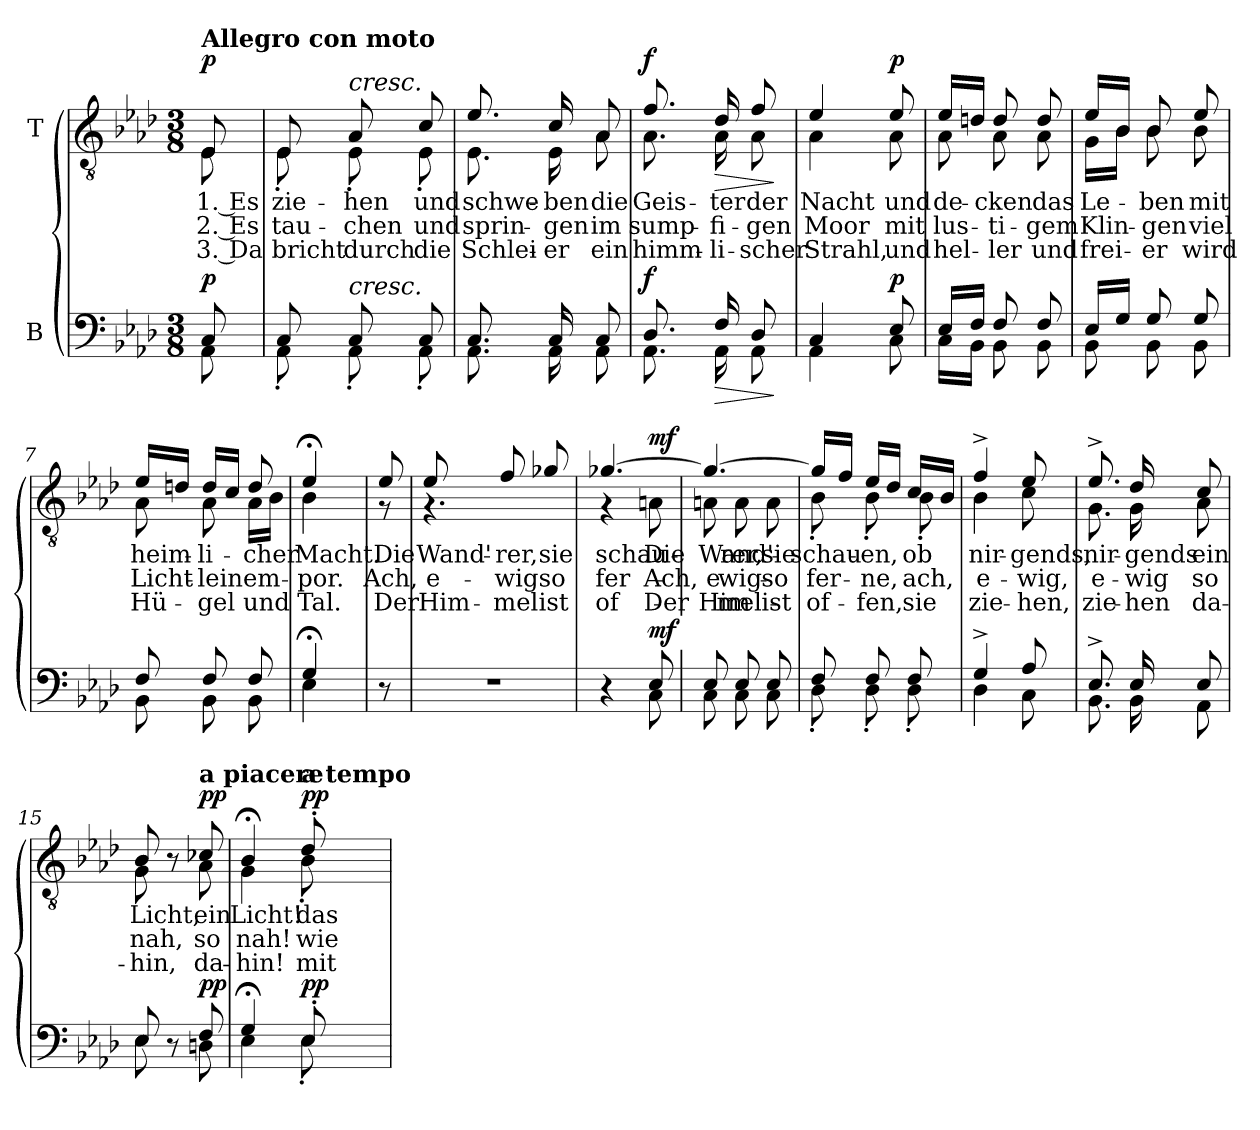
**kern	**dynam	**kern	**text	**text	**text	**dynam
*part2	*part2	*part1	*part1	*part1	*part1	*part1
*staff2	*staff2	*staff1	*staff1	*staff1	*staff1	*staff1
*I"B	*	*I"T	*	*	*	*
*clefF4	*	*clefGv2	*	*	*	*
*k[b-e-a-d-]	*	*k[b-e-a-d-]	*	*	*	*
*M3/8	*	*M3/8	*	*	*	*
=	=	=	=	=	=	=
*^	*	*^	*	*	*	*
!	!	!	!LO:TX:a:B:t=Allegro con moto	!	!	!	!	!
!	!	!LO:DY:a	!	!	!LO:LY:b	!LO:LY:b	!LO:LY:b	!LO:DY:a
8C/	8AA-\	p	8E-/	8E-\	1. Es	2. Es	3. Da	p
=1	=1	=1	=1	=1	=1	=1	=1	=1
!	!	!	!	!	!LO:LY:b	!LO:LY:b	!LO:LY:b	!
8C/	8AA-'\	.	8E-/	8E-'\	zie-	tau-	bricht	.
!	!	!	!LO:TX:a:i:t=cresc.	!	!	!	!	!
!LO:TX:a:i:t=cresc.	!	!	!	!	!	!	!	!
!	!	!	!	!	!LO:LY:b	!LO:LY:b	!LO:LY:b	!
8C/	8AA-'\	.	8A-/	8E-'\	-hen	-chen	durch	.
!	!	!	!	!	!LO:LY:b	!LO:LY:b	!LO:LY:b	!
8C/	8AA-'\	.	8c/	8E-'\	und	und	die	.
=2	=2	=2	=2	=2	=2	=2	=2	=2
!	!	!	!	!	!LO:LY:b	!LO:LY:b	!LO:LY:b	!
8.C/	8.AA-\	.	8.e-/	8.E-\	schwe-	sprin-	Schlei-	.
!	!	!	!	!	!LO:LY:b	!LO:LY:b	!LO:LY:b	!
16C/	16AA-\	.	16c/	16E-\	-ben	-gen	-er	.
!	!	!	!	!	!LO:LY:b	!LO:LY:b	!LO:LY:b	!
8C/	8AA-\	.	8A-/	8A-\	die	im	ein	.
=3	=3	=3	=3	=3	=3	=3	=3	=3
!	!	!LO:DY:a	!	!	!LO:LY:b	!LO:LY:b	!LO:LY:b	!LO:DY:a
8.D-/	8.AA-\	f	8.f/	8.A-\	Geis-	sump-	himm-	f
!	!	!LO:HP:b	!	!	!LO:LY:b	!LO:LY:b	!LO:LY:b	!LO:HP:b
16F/	16AA-\	>	16d-/	16A-\	-ter	-fi-	-li-	>
!	!	!	!	!	!LO:LY:b	!LO:LY:b	!LO:LY:b	!
8D-/	8AA-\	.	8f/	8A-\	der	-gen	-scher	.
*v	*v	*	*	*	*	*	*	*
*	*	*v	*v	*	*	*	*
.	]	.	.	.	.	]
=4	=4	=4	=4	=4	=4	=4
*^	*	*^	*	*	*	*
!	!	!	!	!	!LO:LY:b	!LO:LY:b	!LO:LY:b	!
4C/	4AA-\	.	4e-/	4A-\	Nacht	Moor	Strahl,	.
!	!	!LO:DY:a	!	!	!LO:LY:b	!LO:LY:b	!LO:LY:b	!LO:DY:a
8E-/	8C\	p	8e-/	8A-\	und	mit	und	p
!!LO:LB:g=z	!!
=5	=5	=5	=5	=5	=5	=5	=5	=5
!	!	!	!	!	!LO:LY:b	!LO:LY:b	!LO:LY:b	!
16E-/LL	16C\LL	.	16e-/LL	8A-\	de-	lus-	hel-	.
16F/JJ	16BB-\JJ	.	16dn/JJ	.	.	.	.	.
!	!	!	!	!	!LO:LY:b	!LO:LY:b	!LO:LY:b	!
8F/	8BB-\	.	8d/	8A-\	-cken	-ti-	-ler	.
!	!	!	!	!	!LO:LY:b	!LO:LY:b	!LO:LY:b	!
8F/	8BB-\	.	8d/	8A-\	das	-gem	und	.
=6	=6	=6	=6	=6	=6	=6	=6	=6
!	!	!	!	!	!LO:LY:b	!LO:LY:b	!LO:LY:b	!
16E-/LL	8BB-\	.	16e-/LL	16G\LL	Le-	Klin-	frei-	.
16G/JJ	.	.	16B-/JJ	16B-\JJ	.	.	.	.
!	!	!	!	!	!LO:LY:b	!LO:LY:b	!LO:LY:b	!
8G/	8BB-\	.	8B-/	8B-\	-ben	-gen	-er	.
!	!	!	!	!	!LO:LY:b	!LO:LY:b	!LO:LY:b	!
8G/	8BB-\	.	8e-/	8B-\	mit	viel	wird	.
=7	=7	=7	=7	=7	=7	=7	=7	=7
!	!	!	!	!	!LO:LY:b	!LO:LY:b	!LO:LY:b	!
8F/	8BB-\	.	16e-/LL	8A-\	heim-	Licht-	Hü-	.
.	.	.	16dn/JJ	.	.	.	.	.
!	!	!	!	!	!LO:LY:b	!LO:LY:b	!LO:LY:b	!
8F/	8BB-\	.	16d/LL	8A-\	-li-	-lein	-gel	.
.	.	.	16c/JJ	.	.	.	.	.
!	!	!	!	!	!LO:LY:b	!LO:LY:b	!LO:LY:b	!
8F/	8BB-\	.	8d/	16A-\LL	-cher	em-	und	.
.	.	.	.	16B-\JJ	.	.	.	.
=8	=8	=8	=8	=8	=8	=8	=8	=8
!	!	!	!	!	!LO:LY:b	!LO:LY:b	!LO:LY:b	!
4G;</	4E-\	.	4e-;</	4B-\	Macht.	-por.	Tal.	.
!!LO:LB:g=z	!!
=8X1	=8X1	=8X1	=8X1	=8X1	=8X1	=8X1	=8X1	=8X1
!	!	!	!	!	!LO:LY:b	!LO:LY:b	!LO:LY:b	!
8r	8ryy	.	8e-/	8r	Die	Ach,	Der	.
=9	=9	=9	=9	=9	=9	=9	=9	=9
!	!	!	!	!	!LO:LY:b	!LO:LY:b	!LO:LY:b	!LO:HP:b
4.r	4.ryy	.	8e-/	4.r	Wand'-	e-	Him-	<
!	!	!	!	!	!LO:LY:b	!LO:LY:b	!LO:LY:b	!
.	.	.	8f/	.	-rer,	-wig	-mel	.
!	!	!	!	!	!LO:LY:b	!LO:LY:b	!LO:LY:b	!
.	.	.	8g-X/	.	sie	so	ist	.
*v	*v	*	*	*	*	*	*	*
*	*	*v	*v	*	*	*	*
.	.	.	.	.	.	[
=10	=10	=10	=10	=10	=10	=10
*^	*	*	*	*	*	*
!	!	!	!	!LO:LY:b	!LO:LY:b	!LO:LY:b	!
*	*	*	*^	*	*	*	*
4r	4ryy	.	[4.g-X/	4r	schau-	fer-	of-	.
!	!	!LO:DY:a	!	!	!LO:LY:b	!LO:LY:b	!LO:LY:b	!LO:DY:b
8E-/	8C\	mf	.	8An\	Die	Ach,	Der	mf
=11	=11	=11	=11	=11	=11	=11	=11	=11
!	!	!	!	!	!LO:LY:b	!LO:LY:b	!LO:LY:b	!
8E-/	8C\	.	4.g-/_	8An\	Wand'-	e-	Him-	.
!	!	!	!	!	!LO:LY:b	!LO:LY:b	!LO:LY:b	!
8E-/	8C\	.	.	8A\	-rer,	-wig	-mel	.
!	!	!	!	!	!LO:LY:b	!LO:LY:b	!LO:LY:b	!
8E-/	8C\	.	.	8A\	sie	so	ist	.
=12	=12	=12	=12	=12	=12	=12	=12	=12
!	!	!	!	!	!LO:LY:b	!LO:LY:b	!LO:LY:b	!
8F/	8D-'\	.	16g-/LL]	8B-'\	schau-	fer-	of-	.
.	.	.	16f/JJ	.	.	.	.	.
!	!	!	!	!	!LO:LY:b	!LO:LY:b	!LO:LY:b	!
!	!	!	!	!	!LO:LY:b	!LO:LY:b	!LO:LY:b	!
8F/	8D-'\	.	16e-/LL	8B-'\	-en,	-ne,	-fen,	.
.	.	.	16d-/JJ	.	.	.	.	.
!	!	!	!	!	!LO:LY:b	!LO:LY:b	!LO:LY:b	!
8F/	8D-'\	.	16c/LL	8B-'\	ob	ach,	sie	.
.	.	.	16B-/JJ	.	.	.	.	.
!!LO:LB:g=z	!!
=13	=13	=13	=13	=13	=13	=13	=13	=13
!	!	!	!	!	!LO:LY:b	!LO:LY:b	!LO:LY:b	!
4G^/	4D-\	.	4f^/	4B-\	nir-	e-	zie-	.
!	!	!	!	!	!LO:LY:b	!LO:LY:b	!LO:LY:b	!
8A-/	8C\	.	8e-/	8c\	-gends,	-wig,	-hen,	.
=14	=14	=14	=14	=14	=14	=14	=14	=14
!	!	!	!	!	!LO:LY:b	!LO:LY:b	!LO:LY:b	!
8.E-^/	8.BB-\	.	8.e-^/	8.G\	nir-	e-	zie-	.
!	!	!	!	!	!LO:LY:b	!LO:LY:b	!LO:LY:b	!
16E-/	16BB-\	.	16d-/	16G\	-gends	-wig	-hen	.
!	!	!	!	!	!LO:LY:b	!LO:LY:b	!LO:LY:b	!
8E-/	8AA-\	.	8c/	8A-\	ein	so	da-	.
=15	=15	=15	=15	=15	=15	=15	=15	=15
!	!	!	!	!	!LO:LY:b	!LO:LY:b	!LO:LY:b	!
8E-/	8E-\	.	8B-/	8G\	Licht,	nah,	-hin,	.
8r	8ryy	.	8r	8ryy	.	.	.	.
!	!	!	!LO:TX:a:B:t=a piacere	!	!	!	!	!
!	!	!LO:DY:a	!	!	!LO:LY:b	!LO:LY:b	!LO:LY:b	!LO:DY:a
8F/	8Dn\	pp	8c-X/	8A-\	ein	so	da-	pp
=16	=16	=16	=16	=16	=16	=16	=16	=16
!	!	!	!	!	!LO:LY:b	!LO:LY:b	!LO:LY:b	!
4G;</	4E-\	.	4B-;</	4G\	Licht!	nah!	-hin!	.
!	!	!	!LO:TX:a:B:t=a tempo	!	!	!	!	!
!	!	!LO:DY:a	!	!	!LO:LY:b	!LO:LY:b	!LO:LY:b	!LO:DY:a
8E-'/	8E-'\	pp	8d-'/	8B-'\	das	wie	mit	pp
*v	*v	*	*	*	*	*	*	*
*	*	*v	*v	*	*	*	*
=	=	=	=	=	=	=
*-	*-	*-	*-	*-	*-	*-
